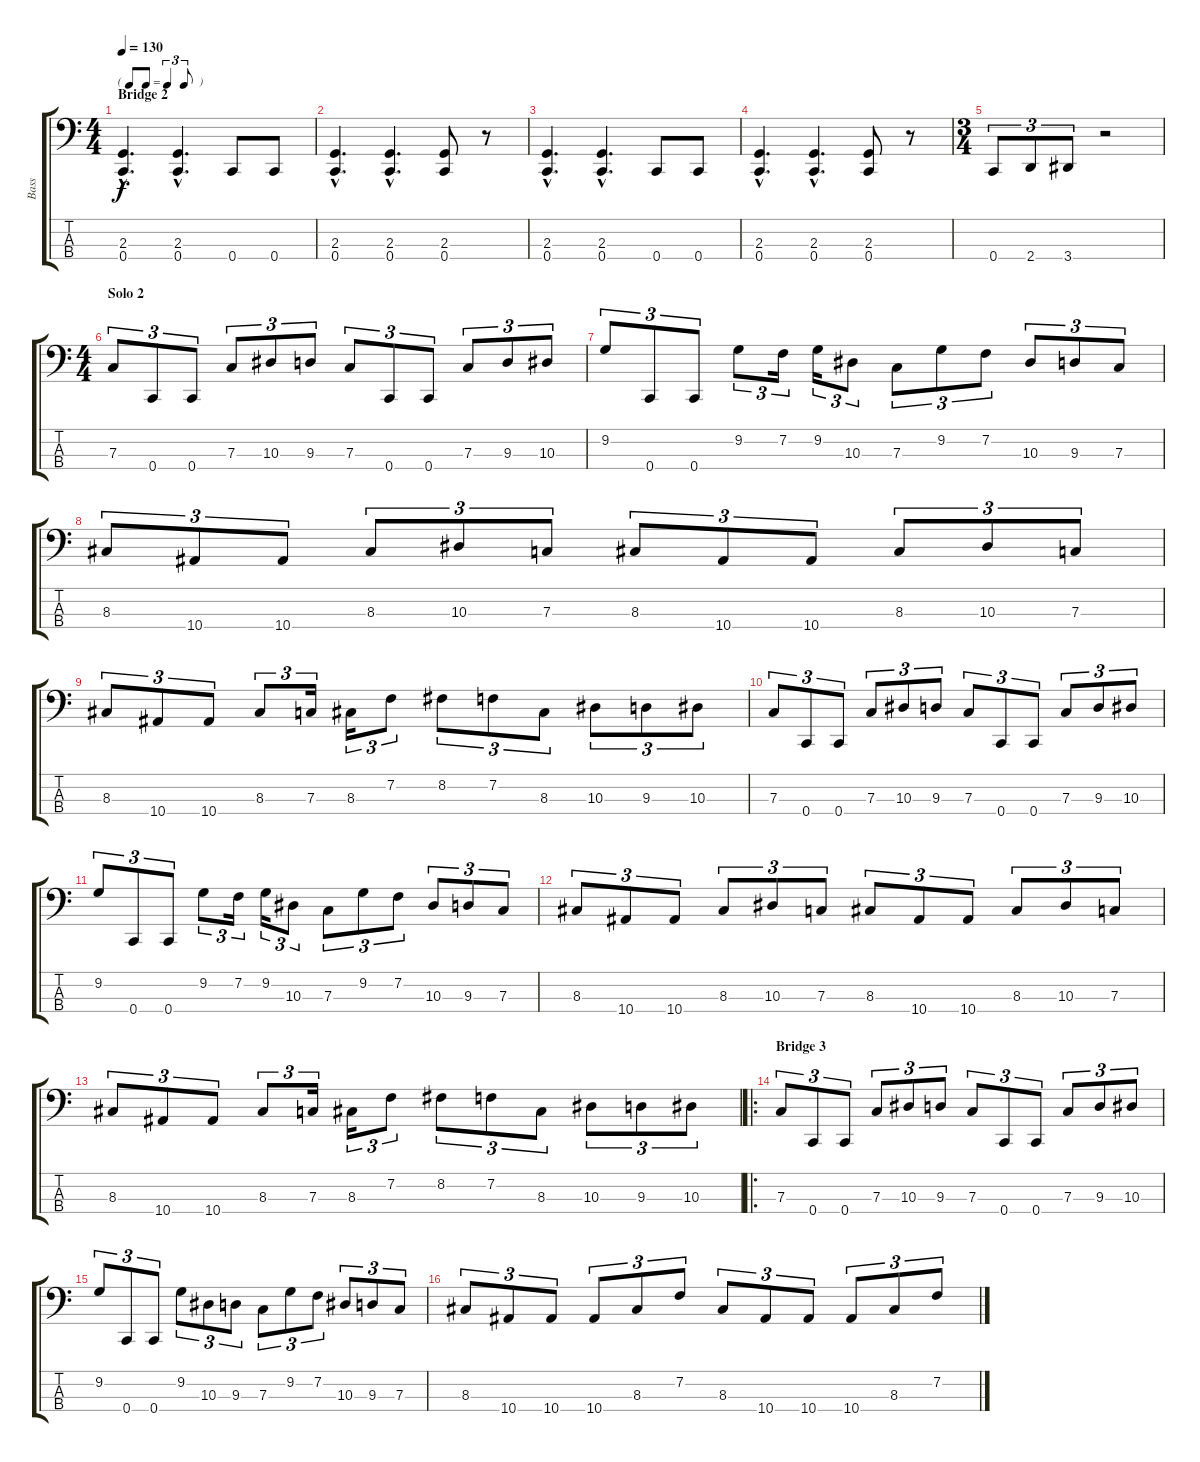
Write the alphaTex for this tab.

\track ("Bass" "Bass") {instrument electricbassfinger}
\staff {score tabs}
\tuning (Eb2 Bb1 F1 C1) {hide}
\ts (4 4)
\tf triplet8th
\section ("" "Bridge 2")
\tempo 130
\clef f4
\ks c
(2.3{hac} 0.4{hac}).4{d dy f} (2.3{hac} 0.4{hac}).4{d} 0.4.8 0.4.8 |
(2.3{hac} 0.4{hac}).4{d} (2.3{hac} 0.4{hac}).4{d} (2.3 0.4).8 r.8 |
(2.3{hac} 0.4{hac}).4{d} (2.3{hac} 0.4{hac}).4{d} 0.4.8 0.4.8 |
(2.3{hac} 0.4{hac}).4{d} (2.3{hac} 0.4{hac}).4{d} (2.3 0.4).8 r.8 |
\ts (3 4)
0.4.8{tu (3 2)} 2.4.8{tu (3 2)} 3.4.8{tu (3 2)} r.2 |
\ts (4 4)
\section ("" "Solo 2")
7.3.8{tu (3 2)} 0.4.8{tu (3 2)} 0.4.8{tu (3 2)} 7.3.8{tu (3 2)} 10.3.8{tu (3 2)} 9.3.8{tu (3 2)} 7.3.8{tu (3 2)} 0.4.8{tu (3 2)} 0.4.8{tu (3 2)} 7.3.8{tu (3 2)} 9.3.8{tu (3 2)} 10.3.8{tu (3 2)} |
9.2.8{tu (3 2)} 0.4.8{tu (3 2)} 0.4.8{tu (3 2)} 9.2.8{tu (3 2)} 7.2.16{tu (3 2)} 9.2.16{tu (3 2)} 10.3.8{tu (3 2)} 7.3.8{tu (3 2)} 9.2.8{tu (3 2)} 7.2.8{tu (3 2)} 10.3.8{tu (3 2)} 9.3.8{tu (3 2)} 7.3.8{tu (3 2)} |
8.3.8{tu (3 2)} 10.4.8{tu (3 2)} 10.4.8{tu (3 2)} 8.3.8{tu (3 2)} 10.3.8{tu (3 2)} 7.3.8{tu (3 2)} 8.3.8{tu (3 2)} 10.4.8{tu (3 2)} 10.4.8{tu (3 2)} 8.3.8{tu (3 2)} 10.3.8{tu (3 2)} 7.3.8{tu (3 2)} |
8.3.8{tu (3 2)} 10.4.8{tu (3 2)} 10.4.8{tu (3 2)} 8.3.8{tu (3 2)} 7.3.16{tu (3 2)} 8.3.16{tu (3 2)} 7.2.8{tu (3 2)} 8.2.8{tu (3 2)} 7.2.8{tu (3 2)} 8.3.8{tu (3 2)} 10.3.8{tu (3 2)} 9.3.8{tu (3 2)} 10.3.8{tu (3 2)} |
7.3.8{tu (3 2)} 0.4.8{tu (3 2)} 0.4.8{tu (3 2)} 7.3.8{tu (3 2)} 10.3.8{tu (3 2)} 9.3.8{tu (3 2)} 7.3.8{tu (3 2)} 0.4.8{tu (3 2)} 0.4.8{tu (3 2)} 7.3.8{tu (3 2)} 9.3.8{tu (3 2)} 10.3.8{tu (3 2)} |
9.2.8{tu (3 2)} 0.4.8{tu (3 2)} 0.4.8{tu (3 2)} 9.2.8{tu (3 2)} 7.2.16{tu (3 2)} 9.2.16{tu (3 2)} 10.3.8{tu (3 2)} 7.3.8{tu (3 2)} 9.2.8{tu (3 2)} 7.2.8{tu (3 2)} 10.3.8{tu (3 2)} 9.3.8{tu (3 2)} 7.3.8{tu (3 2)} |
8.3.8{tu (3 2)} 10.4.8{tu (3 2)} 10.4.8{tu (3 2)} 8.3.8{tu (3 2)} 10.3.8{tu (3 2)} 7.3.8{tu (3 2)} 8.3.8{tu (3 2)} 10.4.8{tu (3 2)} 10.4.8{tu (3 2)} 8.3.8{tu (3 2)} 10.3.8{tu (3 2)} 7.3.8{tu (3 2)} |
8.3.8{tu (3 2)} 10.4.8{tu (3 2)} 10.4.8{tu (3 2)} 8.3.8{tu (3 2)} 7.3.16{tu (3 2)} 8.3.16{tu (3 2)} 7.2.8{tu (3 2)} 8.2.8{tu (3 2)} 7.2.8{tu (3 2)} 8.3.8{tu (3 2)} 10.3.8{tu (3 2)} 9.3.8{tu (3 2)} 10.3.8{tu (3 2)} |
\ro
\section ("" "Bridge 3")
7.3.8{tu (3 2)} 0.4.8{tu (3 2)} 0.4.8{tu (3 2)} 7.3.8{tu (3 2)} 10.3.8{tu (3 2)} 9.3.8{tu (3 2)} 7.3.8{tu (3 2)} 0.4.8{tu (3 2)} 0.4.8{tu (3 2)} 7.3.8{tu (3 2)} 9.3.8{tu (3 2)} 10.3.8{tu (3 2)} |
9.2.8{tu (3 2)} 0.4.8{tu (3 2)} 0.4.8{tu (3 2)} 9.2.8{tu (3 2)} 10.3.8{tu (3 2)} 9.3.8{tu (3 2)} 7.3.8{tu (3 2)} 9.2.8{tu (3 2)} 7.2.8{tu (3 2)} 10.3.8{tu (3 2)} 9.3.8{tu (3 2)} 7.3.8{tu (3 2)} |
8.3.8{tu (3 2)} 10.4.8{tu (3 2)} 10.4.8{tu (3 2)} 10.4.8{tu (3 2)} 8.3.8{tu (3 2)} 7.2.8{tu (3 2)} 8.3.8{tu (3 2)} 10.4.8{tu (3 2)} 10.4.8{tu (3 2)} 10.4.8{tu (3 2)} 8.3.8{tu (3 2)} 7.2.8{tu (3 2)}
